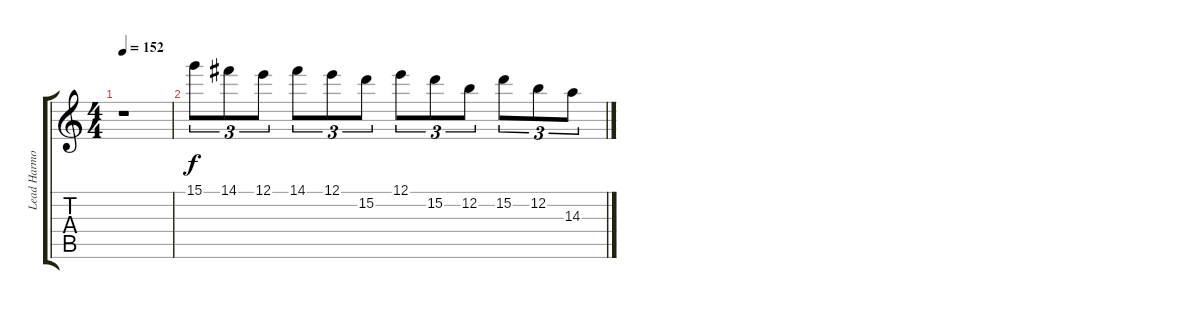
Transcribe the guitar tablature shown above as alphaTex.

\track ("Lead Harmony" "Lead Harmo") {instrument distortionguitar}
\staff {score tabs}
\tuning (E4 B3 G3 D3 A2 E2) {hide}
\ts (4 4)
\tempo 152
\clef g2
\ks c
r.1{dy f} |
15.1.8{tu (3 2)} 14.1.8{tu (3 2)} 12.1.8{tu (3 2)} 14.1.8{tu (3 2)} 12.1.8{tu (3 2)} 15.2.8{tu (3 2)} 12.1.8{tu (3 2)} 15.2.8{tu (3 2)} 12.2.8{tu (3 2)} 15.2.8{tu (3 2)} 12.2.8{tu (3 2)} 14.3.8{tu (3 2)}
